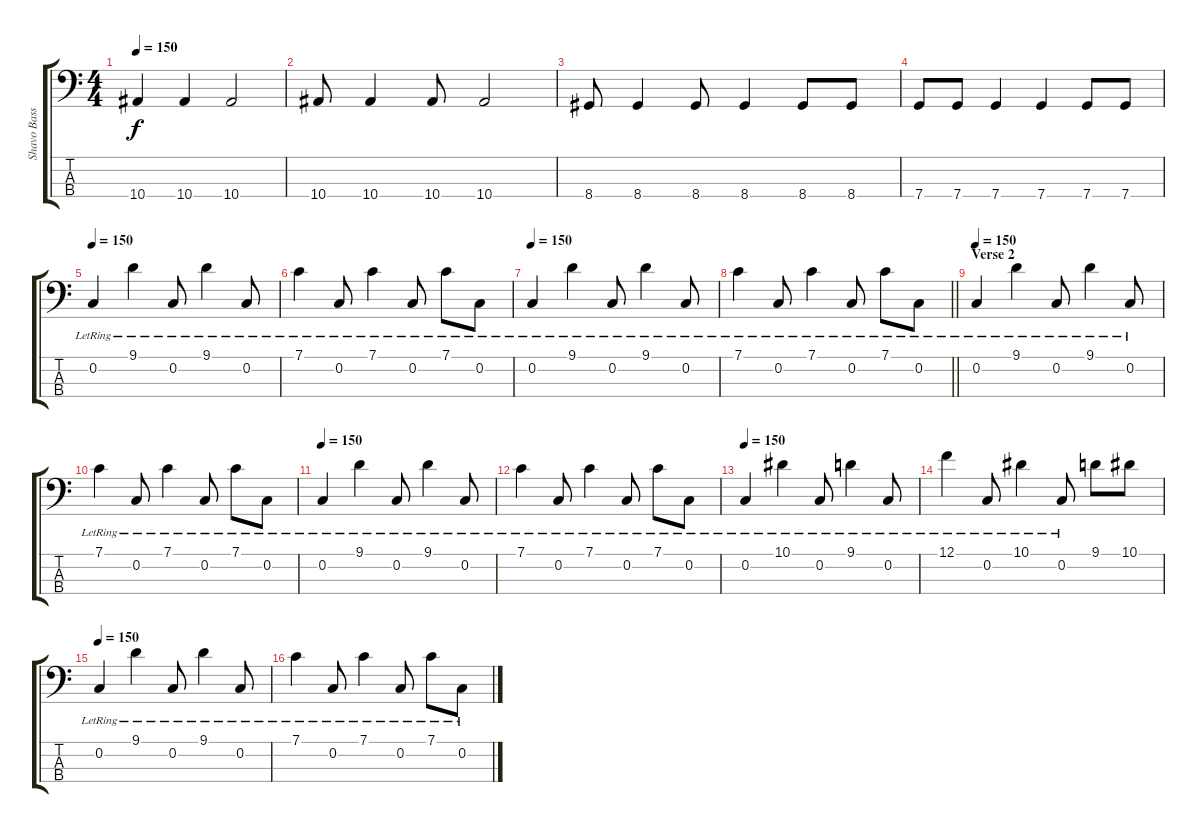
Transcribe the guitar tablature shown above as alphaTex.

\track ("Shavo Bass" "Shavo Bass") {instrument electricbassfinger}
\staff {score tabs}
\tuning (F2 C2 G1 C1) {hide}
\ts (4 4)
\tempo 150
\clef f4
\ks c
10.4.4{dy f} 10.4.4 10.4.2 |
10.4.8 10.4.4 10.4.8 10.4.2 |
8.4.8 8.4.4 8.4.8 8.4.4 8.4.8 8.4.8 |
7.4.8 7.4.8 7.4.4 7.4.4 7.4.8 7.4.8 |
\tempo 150
0.2{lr}.4 9.1{lr}.4 0.2{lr}.8 9.1{lr}.4 0.2{lr}.8 |
7.1{lr}.4 0.2{lr}.8 7.1{lr}.4 0.2{lr}.8 7.1{lr}.8 0.2{lr}.8 |
\tempo 150
0.2{lr}.4 9.1{lr}.4 0.2{lr}.8 9.1{lr}.4 0.2{lr}.8 |
\barLineRight lightlight
7.1{lr}.4 0.2{lr}.8 7.1{lr}.4 0.2{lr}.8 7.1{lr}.8 0.2{lr}.8 |
\section ("" "Verse 2")
\tempo 150
0.2{lr}.4 9.1{lr}.4 0.2{lr}.8 9.1{lr}.4 0.2{lr}.8 |
7.1{lr}.4 0.2{lr}.8 7.1{lr}.4 0.2{lr}.8 7.1{lr}.8 0.2{lr}.8 |
\tempo 150
0.2{lr}.4 9.1{lr}.4 0.2{lr}.8 9.1{lr}.4 0.2{lr}.8 |
7.1{lr}.4 0.2{lr}.8 7.1{lr}.4 0.2{lr}.8 7.1{lr}.8 0.2{lr}.8 |
\tempo 150
0.2{lr}.4 10.1{lr}.4 0.2{lr}.8 9.1{lr}.4 0.2{lr}.8 |
12.1{lr}.4 0.2{lr}.8 10.1{lr}.4 0.2{lr}.8 9.1.8 10.1.8 |
\tempo 150
0.2{lr}.4 9.1{lr}.4 0.2{lr}.8 9.1{lr}.4 0.2{lr}.8 |
7.1{lr}.4 0.2{lr}.8 7.1{lr}.4 0.2{lr}.8 7.1{lr}.8 0.2{lr}.8
